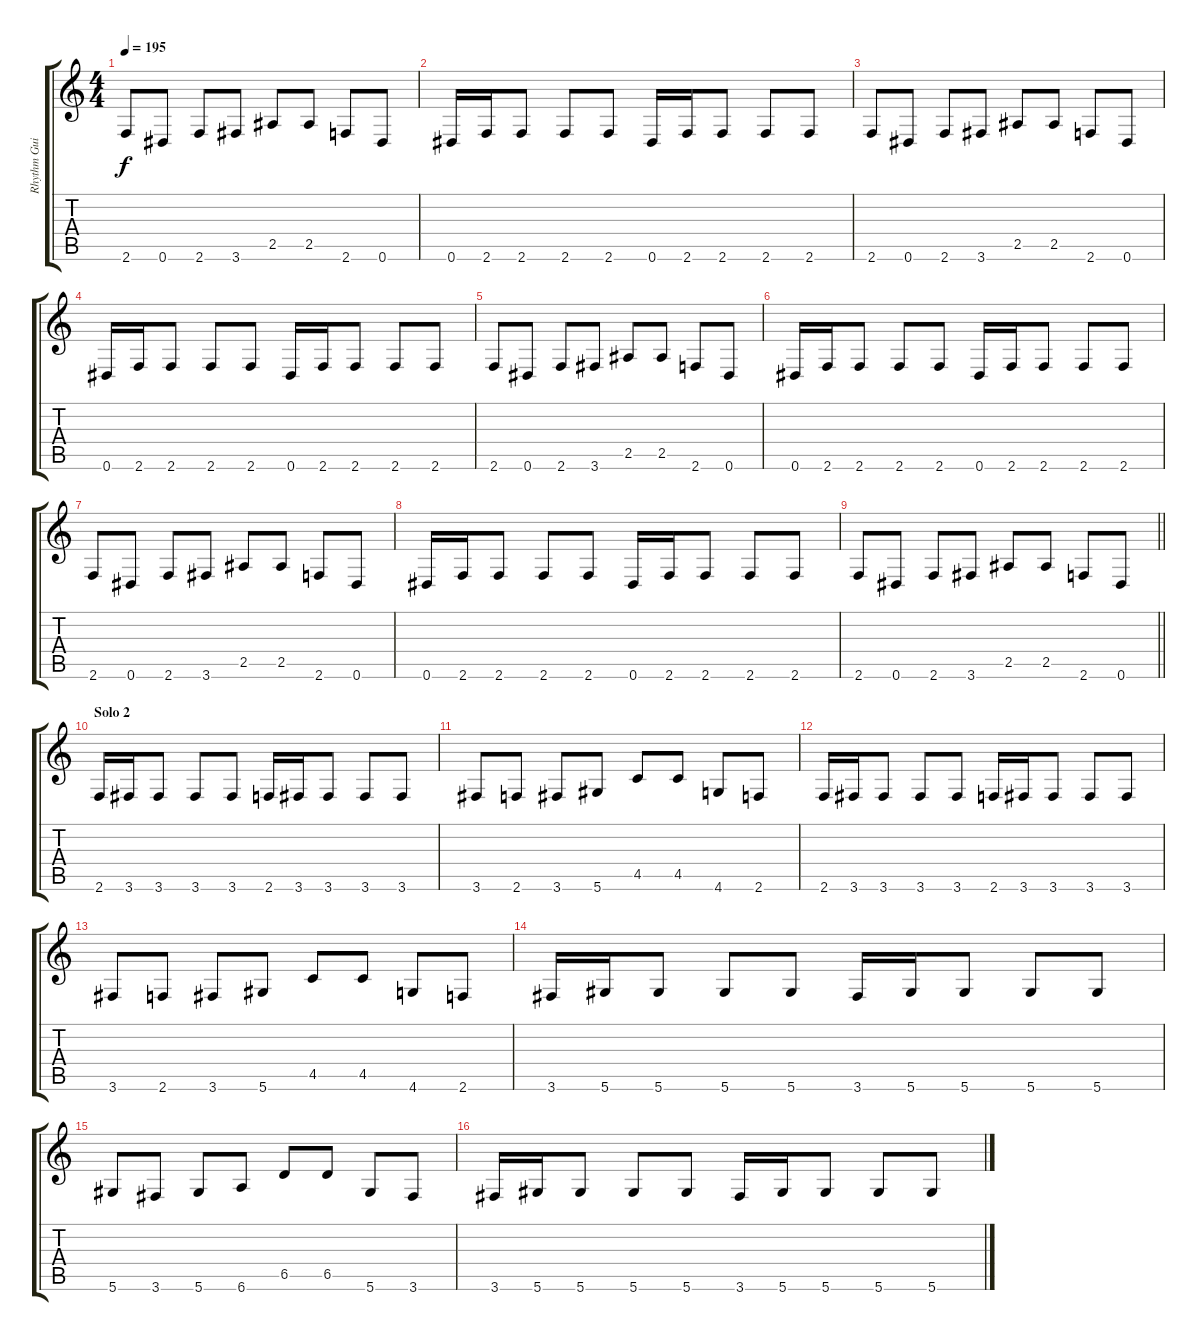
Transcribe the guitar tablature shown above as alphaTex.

\track ("Rhythm Guitar" "Rhythm Gui") {instrument distortionguitar}
\staff {score tabs}
\tuning (Eb4 Bb3 Gb3 Db3 Ab2 Eb2) {hide}
\ts (4 4)
\tempo 195
\clef g2
\ks c
2.6.8{dy f} 0.6.8 2.6.8 3.6.8 2.5.8 2.5.8 2.6.8 0.6.8 |
0.6.16 2.6.16 2.6.8 2.6.8 2.6.8 0.6.16 2.6.16 2.6.8 2.6.8 2.6.8 |
2.6.8 0.6.8 2.6.8 3.6.8 2.5.8 2.5.8 2.6.8 0.6.8 |
0.6.16 2.6.16 2.6.8 2.6.8 2.6.8 0.6.16 2.6.16 2.6.8 2.6.8 2.6.8 |
2.6.8 0.6.8 2.6.8 3.6.8 2.5.8 2.5.8 2.6.8 0.6.8 |
0.6.16 2.6.16 2.6.8 2.6.8 2.6.8 0.6.16 2.6.16 2.6.8 2.6.8 2.6.8 |
2.6.8 0.6.8 2.6.8 3.6.8 2.5.8 2.5.8 2.6.8 0.6.8 |
0.6.16 2.6.16 2.6.8 2.6.8 2.6.8 0.6.16 2.6.16 2.6.8 2.6.8 2.6.8 |
\barLineRight lightlight
2.6.8 0.6.8 2.6.8 3.6.8 2.5.8 2.5.8 2.6.8 0.6.8 |
\section ("" "Solo 2")
2.6.16 3.6.16 3.6.8 3.6.8 3.6.8 2.6.16 3.6.16 3.6.8 3.6.8 3.6.8 |
3.6.8 2.6.8 3.6.8 5.6.8 4.5.8 4.5.8 4.6.8 2.6.8 |
2.6.16 3.6.16 3.6.8 3.6.8 3.6.8 2.6.16 3.6.16 3.6.8 3.6.8 3.6.8 |
3.6.8 2.6.8 3.6.8 5.6.8 4.5.8 4.5.8 4.6.8 2.6.8 |
3.6.16 5.6.16 5.6.8 5.6.8 5.6.8 3.6.16 5.6.16 5.6.8 5.6.8 5.6.8 |
5.6.8 3.6.8 5.6.8 6.6.8 6.5.8 6.5.8 5.6.8 3.6.8 |
3.6.16 5.6.16 5.6.8 5.6.8 5.6.8 3.6.16 5.6.16 5.6.8 5.6.8 5.6.8
